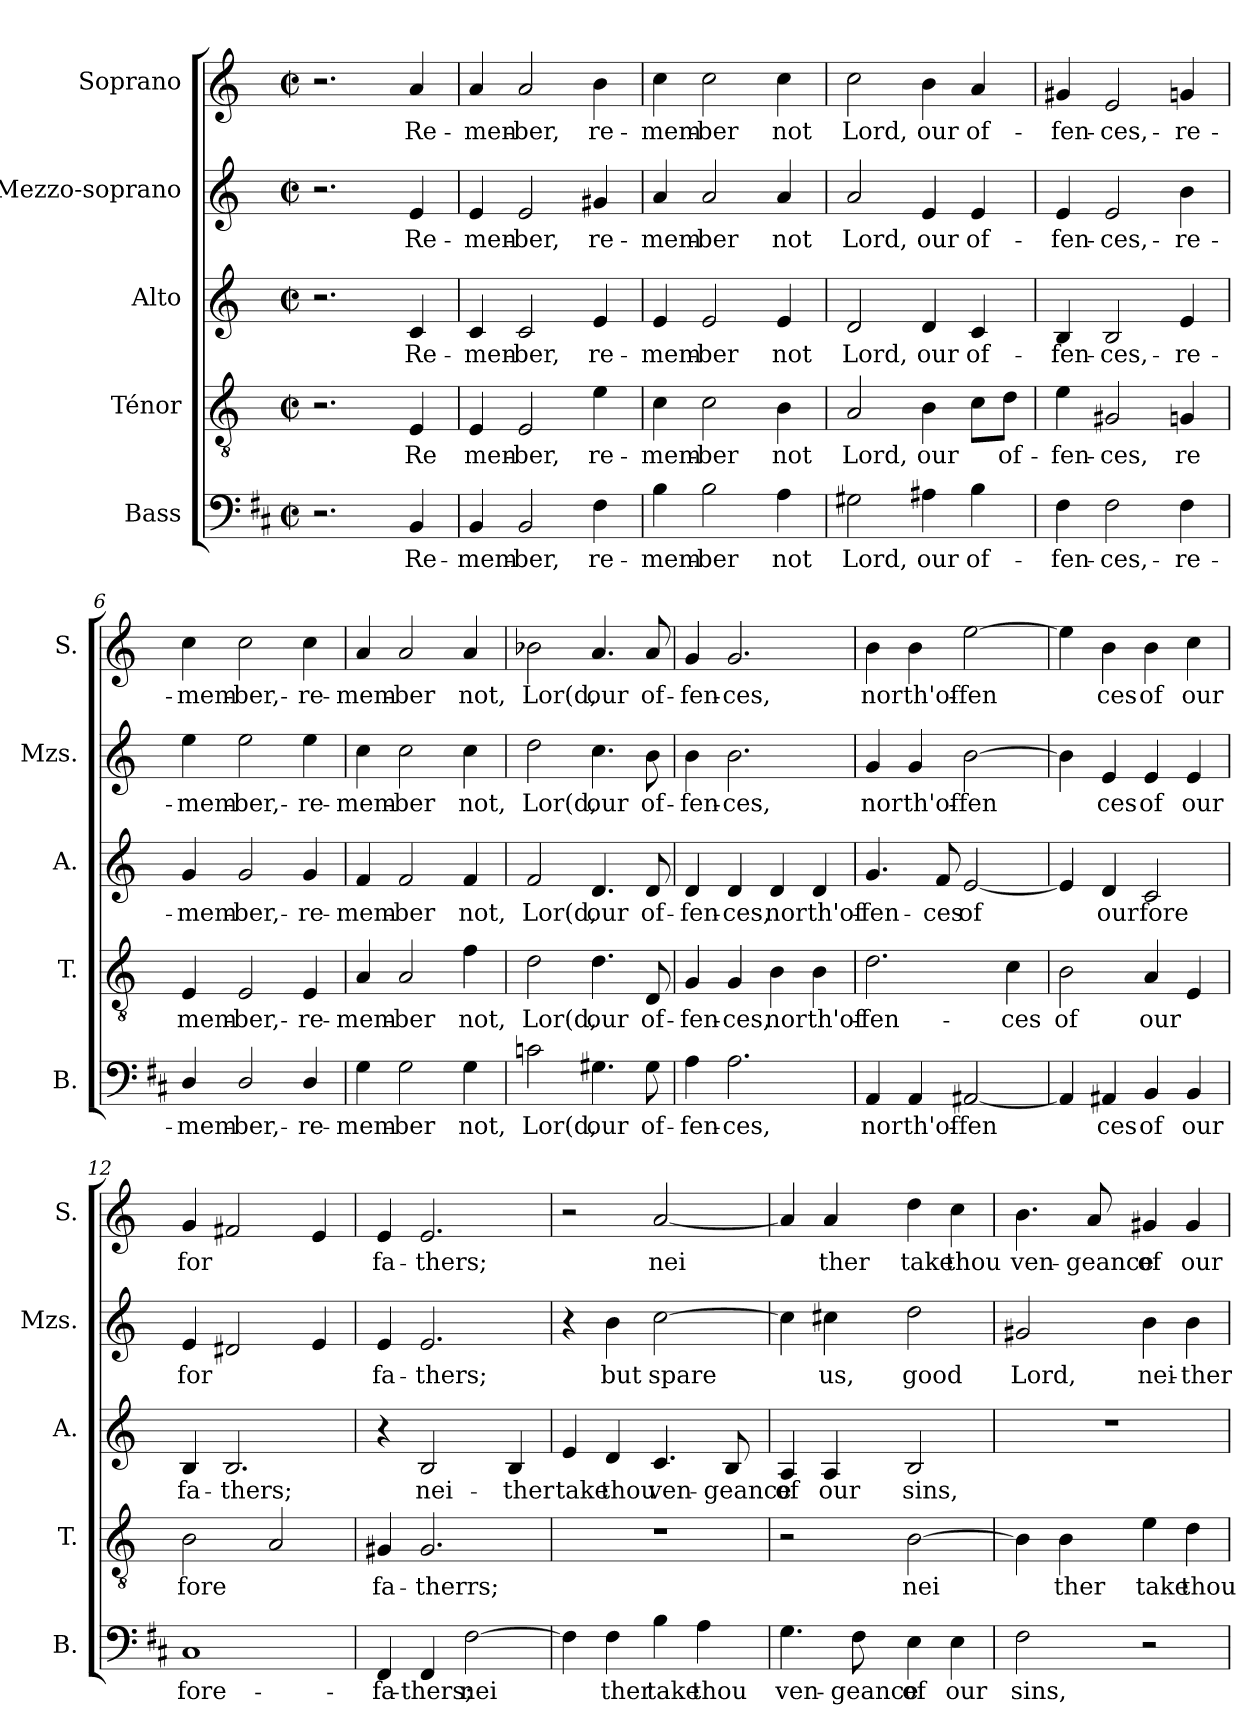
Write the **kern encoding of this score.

**kern	**text	**kern	**text	**kern	**text	**kern	**text	**kern	**text
*part5	*part5	*part4	*part4	*part3	*part3	*part2	*part2	*part1	*part1
*staff5	*staff5	*staff4	*staff4	*staff3	*staff3	*staff2	*staff2	*staff1	*staff1
*I"Bass	*	*I"Ténor	*	*I"Alto	*	*I"Mezzo-soprano	*	*I"Soprano	*
*I'B.	*	*I'T.	*	*I'A.	*	*I'Mzs.	*	*I'S.	*
*clefF4	*	*clefGv2	*	*clefG2	*	*clefG2	*	*clefG2	*
*ITrd1c2	*	*	*	*	*	*	*	*	*
*k[]	*	*k[]	*	*k[]	*	*k[]	*	*k[]	*
*M2/2	*	*M2/2	*	*M2/2	*	*M2/2	*	*M2/2	*
*met(c|)	*	*met(c|)	*	*met(c|)	*	*met(c|)	*	*met(c|)	*
=1	=1	=1	=1	=1	=1	=1	=1	=1	=1
2.r	.	2.r	.	2.r	.	2.r	.	2.r	.
!	!LO:LY:b	!	!LO:LY:b	!	!LO:LY:b	!	!LO:LY:b	!	!LO:LY:b
4AA/	Re-	4E/	Re	4c/	Re-	4e/	Re-	4a/	Re-
=2	=2	=2	=2	=2	=2	=2	=2	=2	=2
!	!LO:LY:b	!	!LO:LY:b	!	!LO:LY:b	!	!LO:LY:b	!	!LO:LY:b
4AA/	-mem-	4E/	-men-	4c/	-men-	4e/	-men-	4a/	-men-
!	!LO:LY:b	!	!LO:LY:b	!	!LO:LY:b	!	!LO:LY:b	!	!LO:LY:b
2AA/	-ber,	2E/	-ber,	2c/	-ber,	2e/	-ber,	2a/	-ber,
!	!LO:LY:b	!	!LO:LY:b	!	!LO:LY:b	!	!LO:LY:b	!	!LO:LY:b
4E\	re-	4e\	re-	4e/	re-	4g#X/	re-	4b\	re-
=3	=3	=3	=3	=3	=3	=3	=3	=3	=3
!	!LO:LY:b	!	!LO:LY:b	!	!LO:LY:b	!	!LO:LY:b	!	!LO:LY:b
4A\	-mem-	4c\	-mem-	4e/	-mem-	4a/	-mem-	4cc\	-mem-
!	!LO:LY:b	!	!LO:LY:b	!	!LO:LY:b	!	!LO:LY:b	!	!LO:LY:b
2A\	-ber	2c\	-ber	2e/	-ber	2a/	-ber	2cc\	-ber
!	!LO:LY:b	!	!LO:LY:b	!	!LO:LY:b	!	!LO:LY:b	!	!LO:LY:b
4G\	not	4B\	not	4e/	not	4a/	not	4cc\	not
=4	=4	=4	=4	=4	=4	=4	=4	=4	=4
!	!LO:LY:b	!	!LO:LY:b	!	!LO:LY:b	!	!LO:LY:b	!	!LO:LY:b
2F#X\	Lord,	2A/	Lord,	2d/	Lord,	2a/	Lord,	2cc\	Lord,
!	!LO:LY:b	!	!LO:LY:b	!	!LO:LY:b	!	!LO:LY:b	!	!LO:LY:b
4G#X\	our	4B\	-our	4d/	our	4e/	our	4b\	our
!	!LO:LY:b	!	!	!	!LO:LY:b	!	!LO:LY:b	!	!LO:LY:b
4A\	of-	8c\L	.	4c/	of-	4e/	of-	4a/	of-
!	!	!	!LO:LY:b	!	!	!	!	!	!
.	.	8d\J	of-	.	.	.	.	.	.
=5	=5	=5	=5	=5	=5	=5	=5	=5	=5
!	!LO:LY:b	!	!LO:LY:b	!	!LO:LY:b	!	!LO:LY:b	!	!LO:LY:b
4E\	-fen-	4e\	-fen-	4B/	-fen-	4e/	-fen-	4g#X/	-fen-
!	!LO:LY:b	!	!LO:LY:b	!	!LO:LY:b	!	!LO:LY:b	!	!LO:LY:b
2E\	-ces,-	2G#X/	-ces,	2B/	-ces,-	2e/	-ces,-	2e/	-ces,-
!	!LO:LY:b	!	!LO:LY:b	!	!LO:LY:b	!	!LO:LY:b	!	!LO:LY:b
4E\	-re-	4Gn/	re	4e/	-re-	4b\	-re-	4gn/	-re-
=6	=6	=6	=6	=6	=6	=6	=6	=6	=6
!	!LO:LY:b	!	!LO:LY:b	!	!LO:LY:b	!	!LO:LY:b	!	!LO:LY:b
4C/	-mem-	4E/	-mem-	4g/	-mem-	4ee\	-mem-	4cc\	-mem-
!	!LO:LY:b	!	!LO:LY:b	!	!LO:LY:b	!	!LO:LY:b	!	!LO:LY:b
2C/	-ber,-	2E/	-ber,-	2g/	-ber,-	2ee\	-ber,-	2cc\	-ber,-
!	!LO:LY:b	!	!LO:LY:b	!	!LO:LY:b	!	!LO:LY:b	!	!LO:LY:b
4C/	-re-	4E/	-re-	4g/	-re-	4ee\	-re-	4cc\	-re-
=7	=7	=7	=7	=7	=7	=7	=7	=7	=7
!	!LO:LY:b	!	!LO:LY:b	!	!LO:LY:b	!	!LO:LY:b	!	!LO:LY:b
4F\	-mem-	4A/	-mem-	4f/	-mem-	4cc\	-mem-	4a/	-mem-
!	!LO:LY:b	!	!LO:LY:b	!	!LO:LY:b	!	!LO:LY:b	!	!LO:LY:b
2F\	-ber	2A/	-ber	2f/	-ber	2cc\	-ber	2a/	-ber
!	!LO:LY:b	!	!LO:LY:b	!	!LO:LY:b	!	!LO:LY:b	!	!LO:LY:b
4F\	not,	4f\	not,	4f/	not,	4cc\	not,	4a/	not,
!!LO:LB:g=z
=8	=8	=8	=8	=8	=8	=8	=8	=8	=8
!	!LO:LY:b	!	!LO:LY:b	!	!LO:LY:b	!	!LO:LY:b	!	!LO:LY:b
2B-X\	Lor(d,	2d\	Lor(d,	2f/	Lor(d,	2dd\	Lor(d,	2b-X\	Lor(d,
!	!LO:LY:b	!	!LO:LY:b	!	!LO:LY:b	!	!LO:LY:b	!	!LO:LY:b
4.F#X\	our	4.d\	our	4.d/	our	4.cc\	our	4.a/	our
!	!LO:LY:b	!	!LO:LY:b	!	!LO:LY:b	!	!LO:LY:b	!	!LO:LY:b
8F#\	of-	8D/	of-	8d/	of-	8b\	of-	8a/	of-
=9	=9	=9	=9	=9	=9	=9	=9	=9	=9
!	!LO:LY:b	!	!LO:LY:b	!	!LO:LY:b	!	!LO:LY:b	!	!LO:LY:b
4G\	-fen-	4G/	-fen-	4d/	-fen-	4b\	-fen-	4g/	-fen-
!	!LO:LY:b	!	!LO:LY:b	!	!LO:LY:b	!	!LO:LY:b	!	!LO:LY:b
2.G\	-ces,	4G/	-ces,	4d/	-ces,	2.b\	-ces,	2.g/	-ces,
!	!	!	!LO:LY:b	!	!LO:LY:b	!	!	!	!
.	.	4B\	nor	4d/	nor	.	.	.	.
!	!	!	!LO:LY:b	!	!LO:LY:b	!	!	!	!
.	.	4B\	th'of-	4d/	th'of-	.	.	.	.
=10	=10	=10	=10	=10	=10	=10	=10	=10	=10
!	!LO:LY:b	!	!LO:LY:b	!	!LO:LY:b	!	!LO:LY:b	!	!LO:LY:b
4GG/	nor	2.d\	-fen-	4.g/	fen-	4g/	nor	4b\	nor
!	!LO:LY:b	!	!	!	!	!	!LO:LY:b	!	!LO:LY:b
4GG/	th'of-	.	.	.	.	4g/	th'of-	4b\	th'of-
!	!	!	!	!	!LO:LY:b	!	!	!	!
.	.	.	.	8f/	-ces	.	.	.	.
!	!LO:LY:b	!	!	!	!LO:LY:b	!	!LO:LY:b	!	!LO:LY:b
[2GG#X/	-fen	.	.	[2e/	-of	[2b\	-fen	[2ee\	-fen
!	!	!	!LO:LY:b	!	!	!	!	!	!
.	.	4c\	-ces	.	.	.	.	.	.
=11	=11	=11	=11	=11	=11	=11	=11	=11	=11
!	!	!	!LO:LY:b	!	!	!	!	!	!
4GG#/]	.	2B\	of	4e/]	.	4b\]	.	4ee\]	.
!	!LO:LY:b	!	!	!	!LO:LY:b	!	!LO:LY:b	!	!LO:LY:b
4GG#X/	ces	.	.	4d/	our	4e/	ces	4b\	ces
!	!LO:LY:b	!	!LO:LY:b	!	!LO:LY:b	!	!LO:LY:b	!	!LO:LY:b
4AA/	of	4A/	-our	2c/	fore	4e/	of	4b\	of
!	!LO:LY:b	!	!	!	!	!	!LO:LY:b	!	!LO:LY:b
4AA/	our	4E/	.	.	.	4e/	our	4cc\	our
=12	=12	=12	=12	=12	=12	=12	=12	=12	=12
!	!LO:LY:b	!	!LO:LY:b	!	!LO:LY:b	!	!LO:LY:b	!	!LO:LY:b
1BB	fore-	2B\	-fore	4B/	fa-	4e/	-for	4g/	-for
!	!	!	!	!	!LO:LY:b	!	!	!	!
.	.	.	.	2.B/	-thers;	2d#X/	.	2f#X/	.
.	.	2A/	.	.	.	.	.	.	.
.	.	.	.	.	.	4e/	.	4e/	.
=13	=13	=13	=13	=13	=13	=13	=13	=13	=13
!	!LO:LY:b	!	!LO:LY:b	!	!	!	!LO:LY:b	!	!LO:LY:b
4EE/	-fa-	4G#X/	fa-	4r	.	4e/	fa-	4e/	fa-
!	!LO:LY:b	!	!LO:LY:b	!	!LO:LY:b	!	!LO:LY:b	!	!LO:LY:b
4EE/	-thers;	2.G#/	-therrs;	2B/	nei-	2.e/	-thers;	2.e/	-thers;
!	!LO:LY:b	!	!	!	!	!	!	!	!
[2E\	-nei	.	.	.	.	.	.	.	.
!	!	!	!	!	!LO:LY:b	!	!	!	!
.	.	.	.	4B/	-ther	.	.	.	.
!!LO:PB:g=z
=14	=14	=14	=14	=14	=14	=14	=14	=14	=14
!	!	!	!	!	!LO:LY:b	!	!	!	!
4E\]	.	1r	.	4e/	take	4r	.	2r	.
!	!LO:LY:b	!	!	!	!LO:LY:b	!	!LO:LY:b	!	!
4E\	ther	.	.	4d/	thou	4b\	but	.	.
!	!LO:LY:b	!	!	!	!LO:LY:b	!	!LO:LY:b	!	!LO:LY:b
4A\	take	.	.	4.c/	ven-	[2cc\	-spare	[2a/	-nei
!	!LO:LY:b	!	!	!	!	!	!	!	!
4G\	thou	.	.	.	.	.	.	.	.
!	!	!	!	!	!LO:LY:b	!	!	!	!
.	.	.	.	8B/	-geance	.	.	.	.
=15	=15	=15	=15	=15	=15	=15	=15	=15	=15
!	!LO:LY:b	!	!	!	!LO:LY:b	!	!	!	!
4.F\	ven-	2r	.	4A/	of	4cc\]	.	4a/]	.
!	!	!	!	!	!LO:LY:b	!	!LO:LY:b	!	!LO:LY:b
.	.	.	.	4A/	our	4cc#X\	us,	4a/	ther
!	!LO:LY:b	!	!	!	!	!	!	!	!
8E\	-geance	.	.	.	.	.	.	.	.
!	!LO:LY:b	!	!LO:LY:b	!	!LO:LY:b	!	!LO:LY:b	!	!LO:LY:b
4D\	of	[2B\	-nei	2B/	sins,	2dd\	good	4dd\	take
!	!LO:LY:b	!	!	!	!	!	!	!	!LO:LY:b
4D\	our	.	.	.	.	.	.	4cc\	thou
=16	=16	=16	=16	=16	=16	=16	=16	=16	=16
!	!LO:LY:b	!	!	!	!	!	!LO:LY:b	!	!LO:LY:b
2E\	sins,	4B\]	.	1r	.	2g#X/	Lord,	4.b\	ven-
!	!	!	!LO:LY:b	!	!	!	!	!	!
.	.	4B\	ther	.	.	.	.	.	.
!	!	!	!	!	!	!	!	!	!LO:LY:b
.	.	.	.	.	.	.	.	8a/	-geance
!	!	!	!LO:LY:b	!	!	!	!LO:LY:b	!	!LO:LY:b
2r	.	4e\	take	.	.	4b\	nei-	4g#X/	of
!	!	!	!LO:LY:b	!	!	!	!LO:LY:b	!	!LO:LY:b
.	.	4d\	thou	.	.	4b\	-ther	4g#/	our
=	=	=	=	=	=	=	=	=	=
*-	*-	*-	*-	*-	*-	*-	*-	*-	*-
